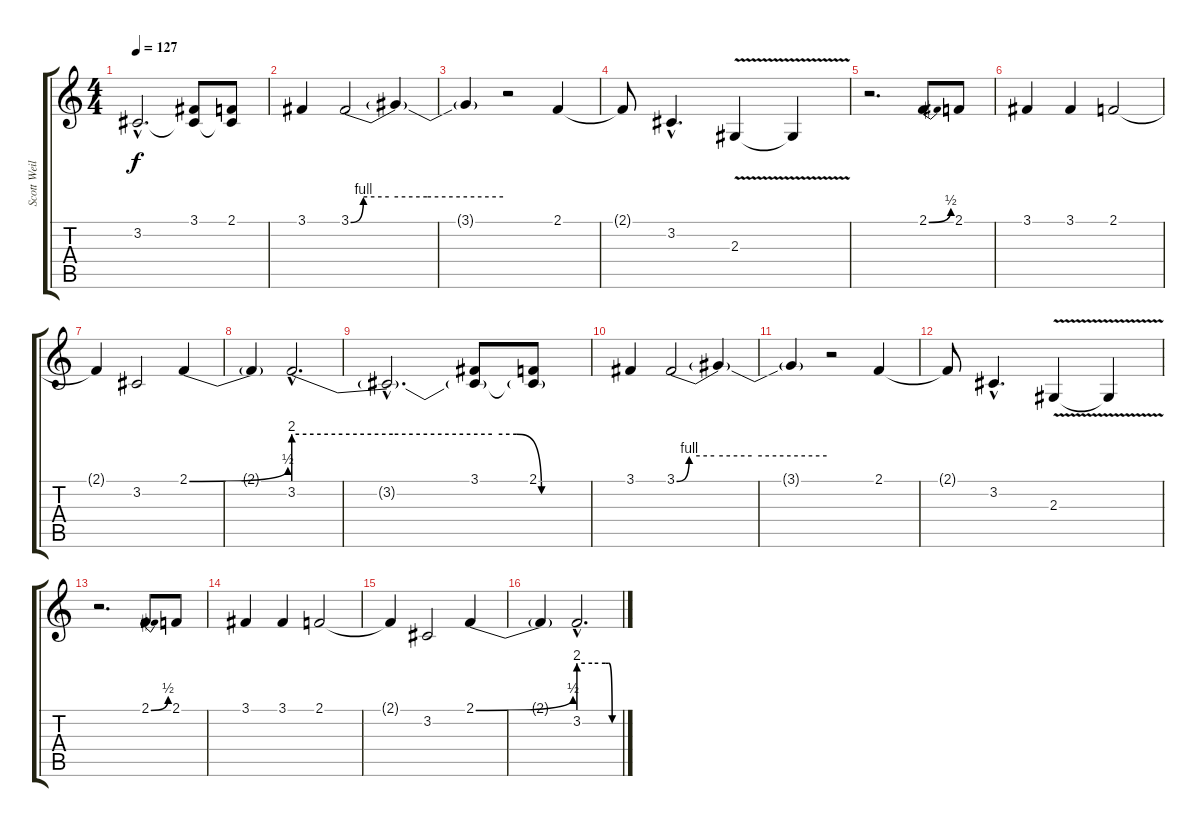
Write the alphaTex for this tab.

\track ("Scott Weiland" "Scott Weil") {instrument bassoon}
\staff {score tabs}
\tuning (Eb4 Bb3 Gb3 Db3 Ab2 Eb2) {hide}
\ts (4 4)
\tempo 127
\clef g2
\ks c
3.2{hac t}.2{d dy f} (3.1 3.2{t}).8 (2.1 3.2{t}).8 |
3.1.4 3.1{be (custom 0 0 5 4 15 4 30 4 60 4)}.2 3.1{t}.4{volume 14} |
3.1{t}.4{volume 13} r.2 2.1.4 |
2.1{t}.8 3.2{hac}.4{d} 2.3{v}.4 2.3{t}.4 |
r.2{d} 2.1{be (bend 0 0 60 2)}.8 2.1.8 |
3.1.4 3.1.4 2.1.2 |
2.1{t}.4 3.2.2 2.1{be (bend 0 0 60 2)}.4 |
2.1{t}.4 3.2{be (custom 0 8 20 8 40 8 45 8 50 0 53 0 55 0 60 0) hac}.2{d} |
3.2{hac t}.2{d} (3.1 3.2{t}).8 (2.1 3.2{t}).8 |
3.1.4 3.1{be (custom 0 0 5 4 15 4 30 4 60 4)}.2 3.1{t}.4{volume 14} |
3.1{t}.4{volume 13} r.2 2.1.4 |
2.1{t}.8 3.2{hac}.4{d} 2.3{v}.4 2.3{t}.4 |
r.2{d} 2.1{be (bend 0 0 60 2)}.8 2.1.8 |
3.1.4 3.1.4 2.1.2 |
2.1{t}.4 3.2.2 2.1{be (bend 0 0 60 2)}.4 |
2.1{t}.4 3.2{be (custom 0 8 20 8 40 8 45 8 50 0 53 0 55 0 60 0) hac}.2{d}
